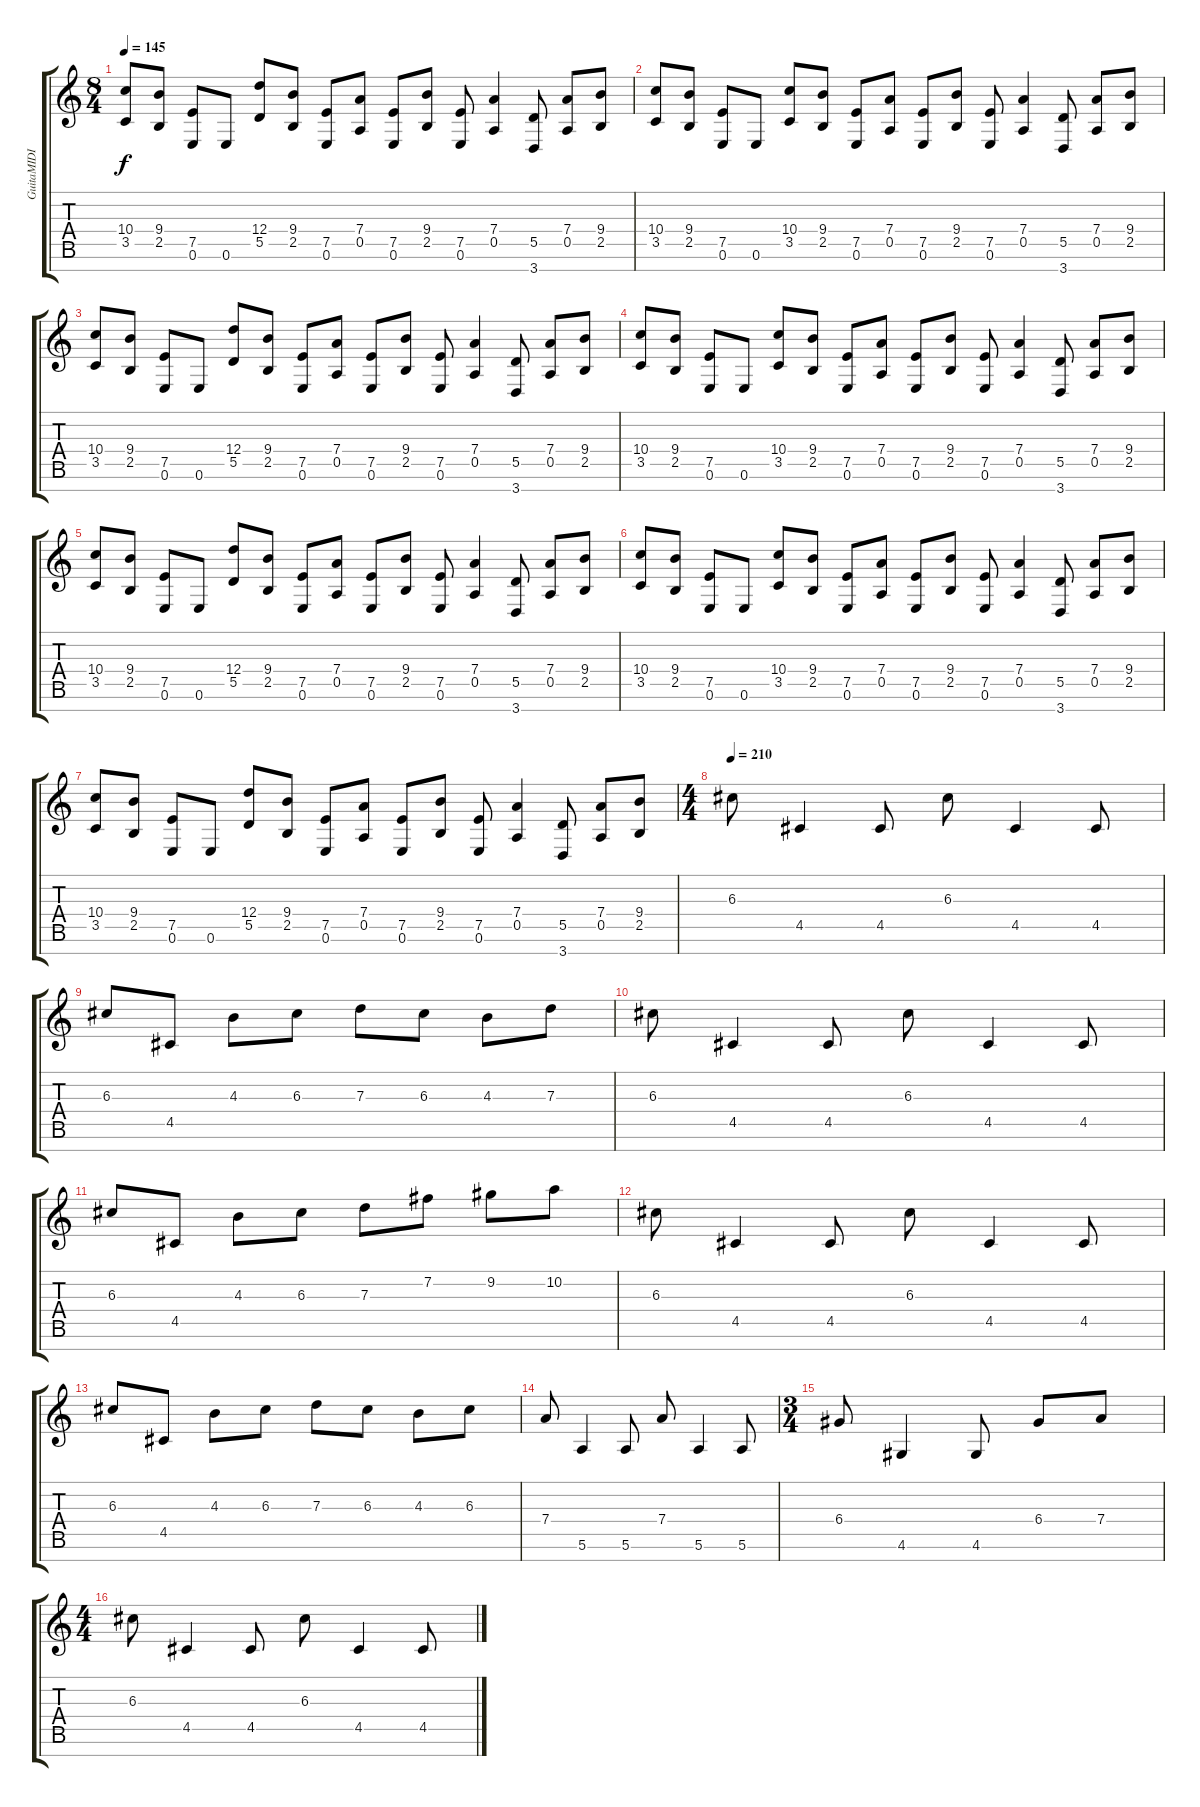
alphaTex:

\track ("GuitaMIDI" "GuitaMIDI") {instrument distortionguitar}
\staff {score tabs}
\tuning (E4 B3 G3 D3 A2 E2 B1) {hide}
\ts (8 4)
\tempo 145
\clef g2
\ks c
(10.4 3.5).8{dy f} (9.4 2.5).8 (7.5 0.6).8 0.6.8 (12.4 5.5).8 (9.4 2.5).8 (7.5 0.6).8 (7.4 0.5).8 (7.5 0.6).8 (9.4 2.5).8 (7.5 0.6).8 (7.4 0.5).4 (5.5 3.7).8 (7.4 0.5).8 (9.4 2.5).8 |
(10.4 3.5).8 (9.4 2.5).8 (7.5 0.6).8 0.6.8 (10.4 3.5).8 (9.4 2.5).8 (7.5 0.6).8 (7.4 0.5).8 (7.5 0.6).8 (9.4 2.5).8 (7.5 0.6).8 (7.4 0.5).4 (5.5 3.7).8 (7.4 0.5).8 (9.4 2.5).8 |
(10.4 3.5).8 (9.4 2.5).8 (7.5 0.6).8 0.6.8 (12.4 5.5).8 (9.4 2.5).8 (7.5 0.6).8 (7.4 0.5).8 (7.5 0.6).8 (9.4 2.5).8 (7.5 0.6).8 (7.4 0.5).4 (5.5 3.7).8 (7.4 0.5).8 (9.4 2.5).8 |
(10.4 3.5).8 (9.4 2.5).8 (7.5 0.6).8 0.6.8 (10.4 3.5).8 (9.4 2.5).8 (7.5 0.6).8 (7.4 0.5).8 (7.5 0.6).8 (9.4 2.5).8 (7.5 0.6).8 (7.4 0.5).4 (5.5 3.7).8 (7.4 0.5).8 (9.4 2.5).8 |
(10.4 3.5).8 (9.4 2.5).8 (7.5 0.6).8 0.6.8 (12.4 5.5).8 (9.4 2.5).8 (7.5 0.6).8 (7.4 0.5).8 (7.5 0.6).8 (9.4 2.5).8 (7.5 0.6).8 (7.4 0.5).4 (5.5 3.7).8 (7.4 0.5).8 (9.4 2.5).8 |
(10.4 3.5).8 (9.4 2.5).8 (7.5 0.6).8 0.6.8 (10.4 3.5).8 (9.4 2.5).8 (7.5 0.6).8 (7.4 0.5).8 (7.5 0.6).8 (9.4 2.5).8 (7.5 0.6).8 (7.4 0.5).4 (5.5 3.7).8 (7.4 0.5).8 (9.4 2.5).8 |
(10.4 3.5).8 (9.4 2.5).8 (7.5 0.6).8 0.6.8 (12.4 5.5).8 (9.4 2.5).8 (7.5 0.6).8 (7.4 0.5).8 (7.5 0.6).8 (9.4 2.5).8 (7.5 0.6).8 (7.4 0.5).4 (5.5 3.7).8 (7.4 0.5).8 (9.4 2.5).8 |
\ts (4 4)
\tempo 210
6.3.8 4.5.4 4.5.8 6.3.8 4.5.4 4.5.8 |
6.3.8 4.5.8 4.3.8 6.3.8 7.3.8 6.3.8 4.3.8 7.3.8 |
6.3.8 4.5.4 4.5.8 6.3.8 4.5.4 4.5.8 |
6.3.8 4.5.8 4.3.8 6.3.8 7.3.8 7.2.8 9.2.8 10.2.8 |
6.3.8 4.5.4 4.5.8 6.3.8 4.5.4 4.5.8 |
6.3.8 4.5.8 4.3.8 6.3.8 7.3.8 6.3.8 4.3.8 6.3.8 |
7.4.8 5.6.4 5.6.8 7.4.8 5.6.4 5.6.8 |
\ts (3 4)
6.4.8 4.6.4 4.6.8 6.4.8 7.4.8 |
\ts (4 4)
6.3.8 4.5.4 4.5.8 6.3.8 4.5.4 4.5.8
